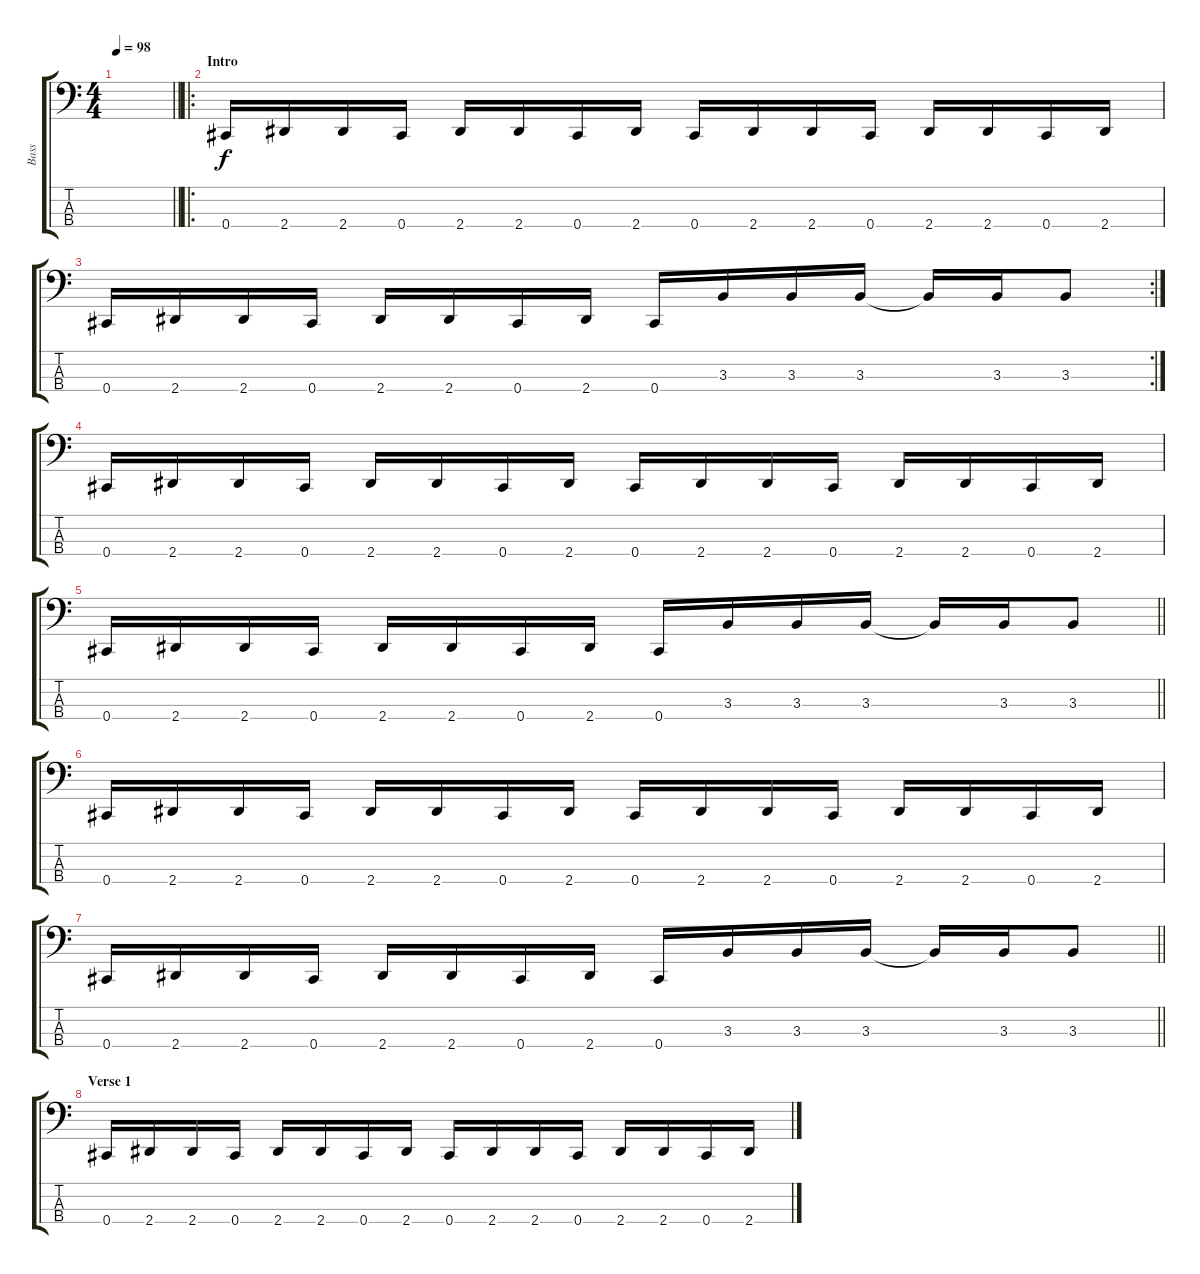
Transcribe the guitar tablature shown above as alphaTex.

\track ("Bass" "Bass") {instrument electricbassfinger}
\staff {score tabs}
\tuning (Gb2 Db2 Ab1 Db1) {hide}
\ts (4 4)
\tempo 98
\clef f4
\barLineRight lightlight
\ks c
|
\ro
\section ("" "Intro")
0.4.16 2.4.16 2.4.16 0.4.16 2.4.16 2.4.16 0.4.16 2.4.16 0.4.16 2.4.16 2.4.16 0.4.16 2.4.16 2.4.16 0.4.16 2.4.16 |
\rc 2
0.4.16 2.4.16 2.4.16 0.4.16 2.4.16 2.4.16 0.4.16 2.4.16 0.4.16 3.3.16 3.3.16 3.3.16 3.3{t}.16 3.3.16 3.3.8 |
0.4.16 2.4.16 2.4.16 0.4.16 2.4.16 2.4.16 0.4.16 2.4.16 0.4.16 2.4.16 2.4.16 0.4.16 2.4.16 2.4.16 0.4.16 2.4.16 |
\barLineRight lightlight
0.4.16 2.4.16 2.4.16 0.4.16 2.4.16 2.4.16 0.4.16 2.4.16 0.4.16 3.3.16 3.3.16 3.3.16 3.3{t}.16 3.3.16 3.3.8 |
0.4.16 2.4.16 2.4.16 0.4.16 2.4.16 2.4.16 0.4.16 2.4.16 0.4.16 2.4.16 2.4.16 0.4.16 2.4.16 2.4.16 0.4.16 2.4.16 |
\barLineRight lightlight
0.4.16 2.4.16 2.4.16 0.4.16 2.4.16 2.4.16 0.4.16 2.4.16 0.4.16 3.3.16 3.3.16 3.3.16 3.3{t}.16 3.3.16 3.3.8 |
\section ("" "Verse 1")
0.4.16 2.4.16 2.4.16 0.4.16 2.4.16 2.4.16 0.4.16 2.4.16 0.4.16 2.4.16 2.4.16 0.4.16 2.4.16 2.4.16 0.4.16 2.4.16
